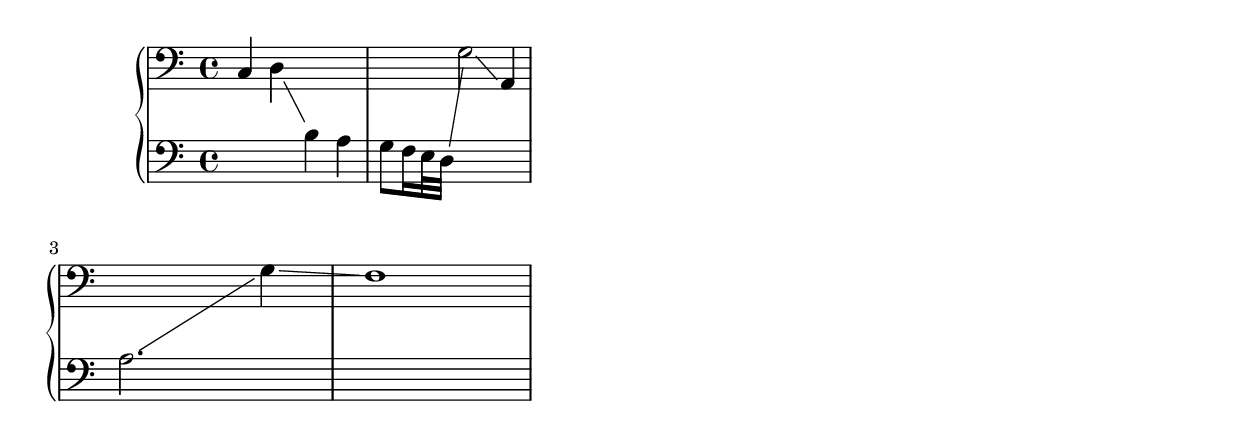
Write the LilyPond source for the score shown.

\version "1.7.18"

\header {
texidoc = "Note head lines (e.g. glissando)
run between centers of the note heads."
}

su = \notes{ \translator Staff = up}
sd = \notes{ \translator Staff = down}

\score {
    \context PianoStaff
        \notes <
	\context Staff = up   {
            \property PianoStaff.connectArpeggios = ##t
	    \showStaffSwitch
	    \clef F
	    c4 d \sd b a g8 f16 e32 d \su g2 \glissando a,4 \sd \break a2. \su g4 \glissando f1
	}
	\context Staff = down {
	    \clef F s1*4
	}
    >
\paper {
    linewidth = 8.0 \cm
}
}


